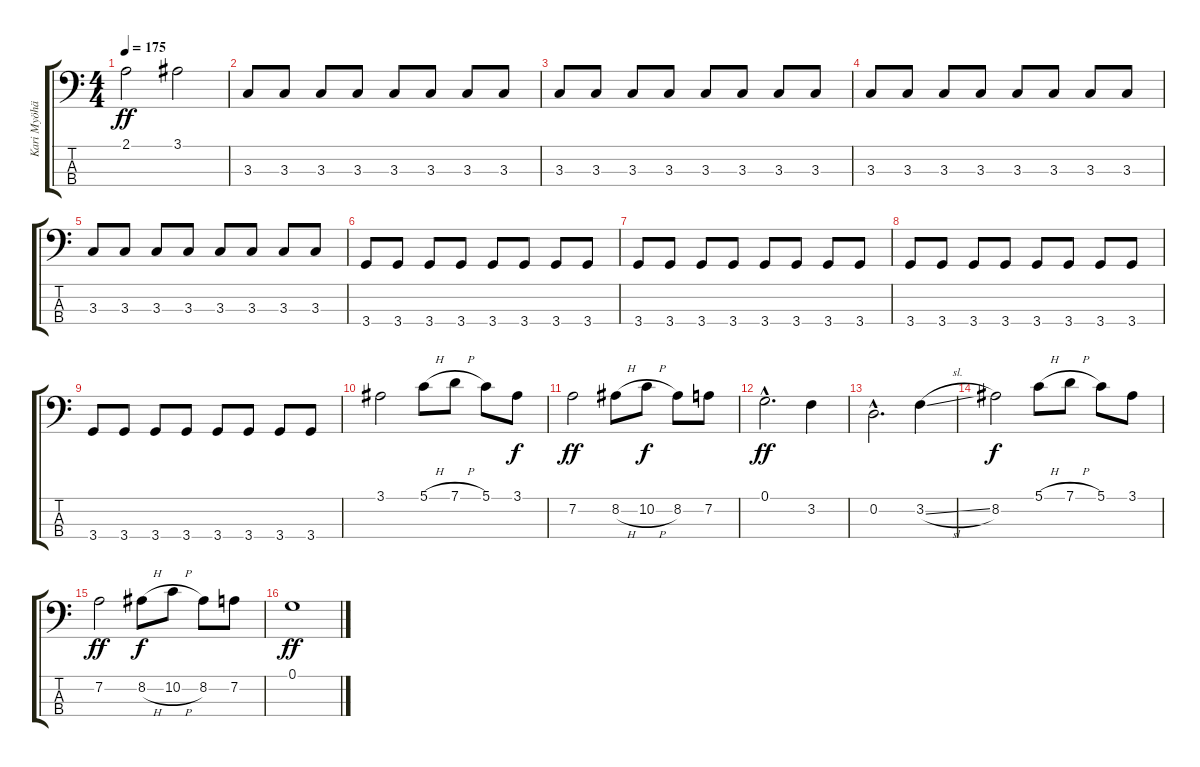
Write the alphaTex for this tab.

\track ("Kari Myöhänen-Bass" "Kari Myöhä") {instrument electricbassfinger}
\staff {score tabs}
\tuning (G2 D2 A1 E1) {hide}
\ts (4 4)
\tempo 175
\clef f4
\ks c
2.1.2{dy ff} 3.1.2 |
3.3.8 3.3.8 3.3.8 3.3.8 3.3.8 3.3.8 3.3.8 3.3.8 |
3.3.8 3.3.8 3.3.8 3.3.8 3.3.8 3.3.8 3.3.8 3.3.8 |
3.3.8 3.3.8 3.3.8 3.3.8 3.3.8 3.3.8 3.3.8 3.3.8 |
3.3.8 3.3.8 3.3.8 3.3.8 3.3.8 3.3.8 3.3.8 3.3.8 |
3.4.8 3.4.8 3.4.8 3.4.8 3.4.8 3.4.8 3.4.8 3.4.8 |
3.4.8 3.4.8 3.4.8 3.4.8 3.4.8 3.4.8 3.4.8 3.4.8 |
3.4.8 3.4.8 3.4.8 3.4.8 3.4.8 3.4.8 3.4.8 3.4.8 |
3.4.8 3.4.8 3.4.8 3.4.8 3.4.8 3.4.8 3.4.8 3.4.8 |
3.1.2 5.1{h}.8 7.1{h}.8 5.1.8 3.1.8{dy f} |
7.2.2{dy ff} 8.2{h}.8 10.2{h}.8{dy f} 8.2.8 7.2.8 |
0.1{hac}.2{d dy ff} 3.2.4 |
0.2{hac}.2{d} 3.2{sl}.4 |
8.2.2{dy f} 5.1{h}.8 7.1{h}.8 5.1.8 3.1.8 |
7.2.2{dy ff} 8.2{h}.8{dy f} 10.2{h}.8 8.2.8 7.2.8 |
0.1.1{dy ff}
